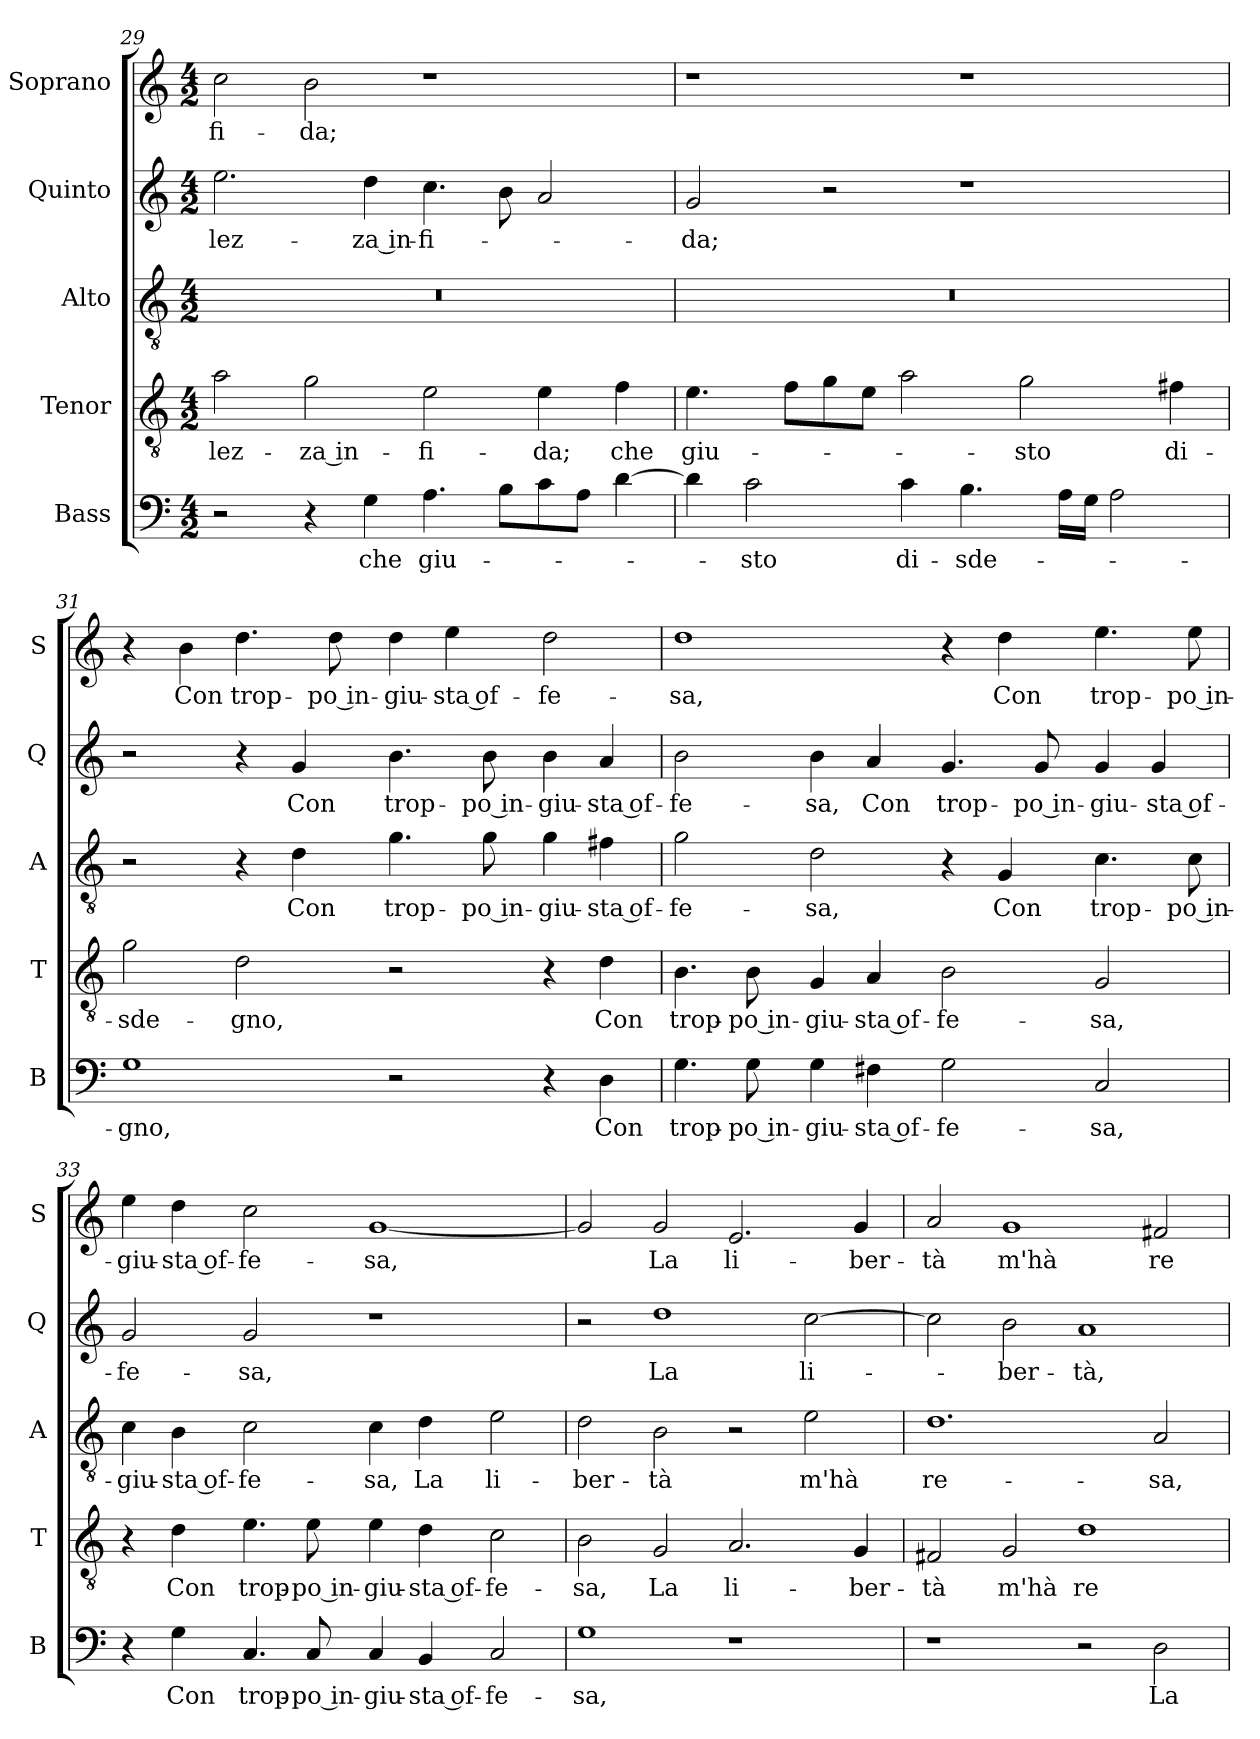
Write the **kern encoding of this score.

**kern	**text	**kern	**text	**kern	**text	**kern	**text	**kern	**text
*part5	*part5	*part4	*part4	*part3	*part3	*part2	*part2	*part1	*part1
*staff5	*staff5	*staff4	*staff4	*staff3	*staff3	*staff2	*staff2	*staff1	*staff1
*I"Bass	*	*I"Tenor	*	*I"Alto	*	*I"Quinto	*	*I"Soprano	*
*I'B	*	*I'T	*	*I'A	*	*I'Q	*	*I'S	*
*clefF4	*	*clefGv2	*	*clefGv2	*	*clefG2	*	*clefG2	*
*k[]	*	*k[]	*	*k[]	*	*k[]	*	*k[]	*
*C:	*	*C:	*	*C:	*	*C:	*	*C:	*
*M4/2	*	*M4/2	*	*M4/2	*	*M4/2	*	*M4/2	*
=29	=29	=29	=29	=29	=29	=29	=29	=29	=29
!	!	!	!LO:LY:b	!	!	!	!LO:LY:b	!	!LO:LY:b
2r	.	2a\	-lez-	0r	.	2.ee\	-lez-	2cc\	-fi-
!	!	!	!LO:LY:b	!	!	!	!	!	!LO:LY:b
4r	.	2g\	-za in-	.	.	.	.	2b\	-da;
!	!LO:LY:b	!	!	!	!	!	!LO:LY:b	!	!
4G\	che	.	.	.	.	4dd\	-za in-	.	.
!	!LO:LY:b	!	!LO:LY:b	!	!	!	!LO:LY:b	!	!
4.A\	giu-	2e\	-fi-	.	.	4.cc\	-fi-	1r	.
8B\L	.	.	.	.	.	8b\	.	.	.
!	!	!	!LO:LY:b	!	!	!	!	!	!
8c\	.	4e\	-da;	.	.	2a/	.	.	.
8A\J	.	.	.	.	.	.	.	.	.
!	!	!	!LO:LY:b	!	!	!	!	!	!
[4d\	.	4f\	che	.	.	.	.	.	.
!!LO:PB:g=z
=30	=30	=30	=30	=30	=30	=30	=30	=30	=30
!	!	!	!LO:LY:b	!	!	!	!LO:LY:b	!	!
4d\]	.	4.e\	giu-	0r	.	2g/	-da;	1r	.
!	!LO:LY:b	!	!	!	!	!	!	!	!
2c\	-sto	.	.	.	.	.	.	.	.
.	.	8f\L	.	.	.	.	.	.	.
.	.	8g\	.	.	.	2r	.	.	.
.	.	8e\J	.	.	.	.	.	.	.
!	!LO:LY:b	!	!	!	!	!	!	!	!
4c\	di-	2a\	.	.	.	.	.	.	.
!	!LO:LY:b	!	!	!	!	!	!	!	!
4.B\	-sde-	.	.	.	.	1r	.	1r	.
!	!	!	!LO:LY:b	!	!	!	!	!	!
.	.	2g\	-sto	.	.	.	.	.	.
16A\LL	.	.	.	.	.	.	.	.	.
16G\JJ	.	.	.	.	.	.	.	.	.
2A\	.	.	.	.	.	.	.	.	.
!	!	!	!LO:LY:b	!	!	!	!	!	!
.	.	4f#X\	di-	.	.	.	.	.	.
=31	=31	=31	=31	=31	=31	=31	=31	=31	=31
!	!LO:LY:b	!	!LO:LY:b	!	!	!	!	!	!
1G	-gno,	2g\	-sde-	2r	.	2r	.	4r	.
!	!	!	!	!	!	!	!	!	!LO:LY:b
.	.	.	.	.	.	.	.	4b\	Con
!	!	!	!LO:LY:b	!	!	!	!	!	!LO:LY:b
.	.	2d\	-gno,	4r	.	4r	.	4.dd\	trop-
!	!	!	!	!	!LO:LY:b	!	!LO:LY:b	!	!
.	.	.	.	4d\	Con	4g/	Con	.	.
!	!	!	!	!	!	!	!	!	!LO:LY:b
.	.	.	.	.	.	.	.	8dd\	-po in-
!	!	!	!	!	!LO:LY:b	!	!LO:LY:b	!	!LO:LY:b
2r	.	2r	.	4.g\	trop-	4.b\	trop-	4dd\	-giu-
!	!	!	!	!	!	!	!	!	!LO:LY:b
.	.	.	.	.	.	.	.	4ee\	-sta of-
!	!	!	!	!	!LO:LY:b	!	!LO:LY:b	!	!
.	.	.	.	8g\	-po in-	8b\	-po in-	.	.
!	!	!	!	!	!LO:LY:b	!	!LO:LY:b	!	!LO:LY:b
4r	.	4r	.	4g\	-giu-	4b\	-giu-	2dd\	-fe-
!	!LO:LY:b	!	!LO:LY:b	!	!LO:LY:b	!	!LO:LY:b	!	!
4D\	Con	4d\	Con	4f#X\	-sta of-	4a/	-sta of-	.	.
=32	=32	=32	=32	=32	=32	=32	=32	=32	=32
!	!LO:LY:b	!	!LO:LY:b	!	!LO:LY:b	!	!LO:LY:b	!	!LO:LY:b
4.G\	trop-	4.B\	trop-	2g\	-fe-	2b\	-fe-	1dd	-sa,
!	!LO:LY:b	!	!LO:LY:b	!	!	!	!	!	!
8G\	-po in-	8B\	-po in-	.	.	.	.	.	.
!	!LO:LY:b	!	!LO:LY:b	!	!LO:LY:b	!	!LO:LY:b	!	!
4G\	-giu-	4G/	-giu-	2d\	-sa,	4b\	-sa,	.	.
!	!LO:LY:b	!	!LO:LY:b	!	!	!	!LO:LY:b	!	!
4F#X\	-sta of-	4A/	-sta of-	.	.	4a/	Con	.	.
!	!LO:LY:b	!	!LO:LY:b	!	!	!	!LO:LY:b	!	!
2G\	-fe-	2B\	-fe-	4r	.	4.g/	trop-	4r	.
!	!	!	!	!	!LO:LY:b	!	!	!	!LO:LY:b
.	.	.	.	4G/	Con	.	.	4dd\	Con
!	!	!	!	!	!	!	!LO:LY:b	!	!
.	.	.	.	.	.	8g/	-po in-	.	.
!	!LO:LY:b	!	!LO:LY:b	!	!LO:LY:b	!	!LO:LY:b	!	!LO:LY:b
2C/	-sa,	2G/	-sa,	4.c\	trop-	4g/	-giu-	4.ee\	trop-
!	!	!	!	!	!	!	!LO:LY:b	!	!
.	.	.	.	.	.	4g/	-sta of-	.	.
!	!	!	!	!	!LO:LY:b	!	!	!	!LO:LY:b
.	.	.	.	8c\	-po in-	.	.	8ee\	-po in-
!!LO:LB:g=z
=33	=33	=33	=33	=33	=33	=33	=33	=33	=33
!	!	!	!	!	!LO:LY:b	!	!LO:LY:b	!	!LO:LY:b
4r	.	4r	.	4c\	-giu-	2g/	-fe-	4ee\	-giu-
!	!LO:LY:b	!	!LO:LY:b	!	!LO:LY:b	!	!	!	!LO:LY:b
4G\	Con	4d\	Con	4B\	-sta of-	.	.	4dd\	-sta of-
!	!LO:LY:b	!	!LO:LY:b	!	!LO:LY:b	!	!LO:LY:b	!	!LO:LY:b
4.C/	trop-	4.e\	trop-	2c\	-fe-	2g/	-sa,	2cc\	-fe-
!	!LO:LY:b	!	!LO:LY:b	!	!	!	!	!	!
8C/	-po in-	8e\	-po in-	.	.	.	.	.	.
!	!LO:LY:b	!	!LO:LY:b	!	!LO:LY:b	!	!	!	!LO:LY:b
4C/	-giu-	4e\	-giu-	4c\	-sa,	1r	.	[1g	-sa,
!	!LO:LY:b	!	!LO:LY:b	!	!LO:LY:b	!	!	!	!
4BB/	-sta of-	4d\	-sta of-	4d\	La	.	.	.	.
!	!LO:LY:b	!	!LO:LY:b	!	!LO:LY:b	!	!	!	!
2C/	-fe-	2c\	-fe-	2e\	li-	.	.	.	.
=34	=34	=34	=34	=34	=34	=34	=34	=34	=34
!	!LO:LY:b	!	!LO:LY:b	!	!LO:LY:b	!	!	!	!
1G	-sa,	2B\	-sa,	2d\	-ber-	2r	.	2g/]	.
!	!	!	!LO:LY:b	!	!LO:LY:b	!	!LO:LY:b	!	!LO:LY:b
.	.	2G/	La	2B\	-tà	1dd	La	2g/	La
!	!	!	!LO:LY:b	!	!	!	!	!	!LO:LY:b
1r	.	2.A/	li-	2r	.	.	.	2.e/	li-
!	!	!	!	!	!LO:LY:b	!	!LO:LY:b	!	!
.	.	.	.	2e\	m'hà	[2cc\	li-	.	.
!	!	!	!LO:LY:b	!	!	!	!	!	!LO:LY:b
.	.	4G/	-ber-	.	.	.	.	4g/	-ber-
=35	=35	=35	=35	=35	=35	=35	=35	=35	=35
!	!	!	!LO:LY:b	!	!LO:LY:b	!	!	!	!LO:LY:b
1r	.	2F#X/	-tà	1.d	re-	2cc\]	.	2a/	-tà
!	!	!	!LO:LY:b	!	!	!	!LO:LY:b	!	!LO:LY:b
.	.	2G/	m'hà	.	.	2b\	-ber-	1g	m'hà
!	!	!	!LO:LY:b	!	!	!	!LO:LY:b	!	!
2r	.	1d	re-	.	.	1a	-tà,	.	.
!	!LO:LY:b	!	!	!	!LO:LY:b	!	!	!	!LO:LY:b
2D\	La	.	.	2A/	-sa,	.	.	2f#X/	re-
=	=	=	=	=	=	=	=	=	=
*-	*-	*-	*-	*-	*-	*-	*-	*-	*-
